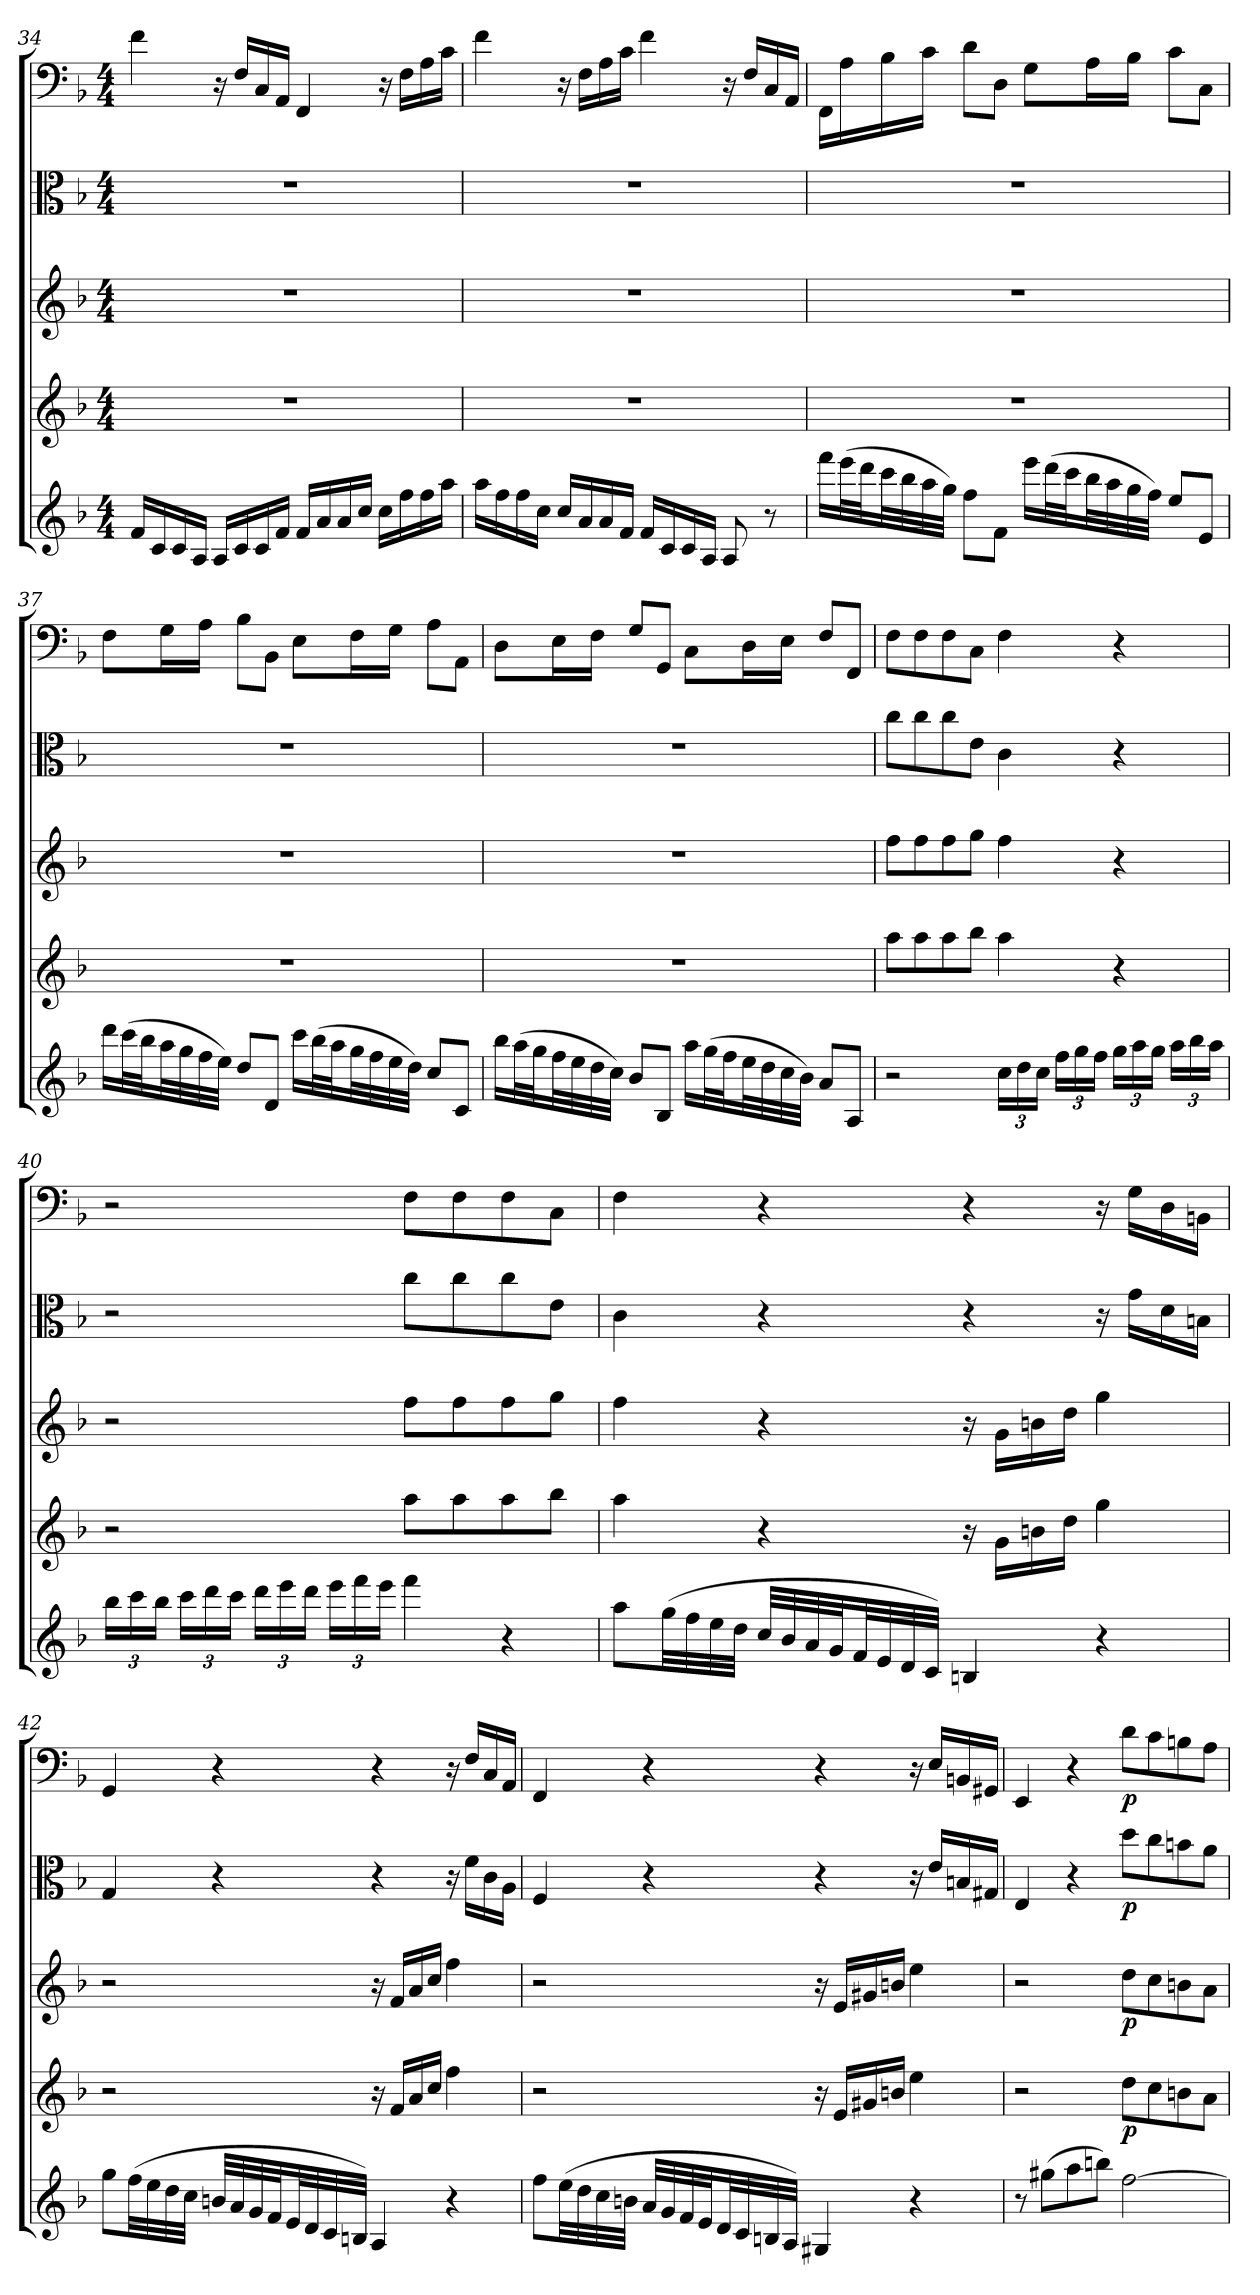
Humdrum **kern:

**kern	**kern	**dynam	**kern	**dynam	**kern	**dynam	**kern	**dynam
*part5	*part4	*part4	*part3	*part3	*part2	*part2	*part1	*part1
*staff5	*staff4	*staff4	*staff3	*staff3	*staff2	*staff2	*staff1	*staff1
*clefG2	*clefG2	*	*clefG2	*	*clefC3	*	*clefF4	*
*k[b-]	*k[b-]	*	*k[b-]	*	*k[b-]	*	*k[b-]	*
*F:	*F:	*	*F:	*	*F:	*	*F:	*
*M4/4	*M4/4	*	*M4/4	*	*M4/4	*	*M4/4	*
=34	=34	=34	=34	=34	=34	=34	=34	=34
16f/LL	1r	.	1r	.	1r	.	4f\	.
16c/	.	.	.	.	.	.	.	.
16c/	.	.	.	.	.	.	.	.
16A/JJ	.	.	.	.	.	.	.	.
16A/LL	.	.	.	.	.	.	16r	.
16c/	.	.	.	.	.	.	16F/LL	.
16c/	.	.	.	.	.	.	16C/	.
16f/JJ	.	.	.	.	.	.	16AA/JJ	.
16f/LL	.	.	.	.	.	.	4FF/	.
16a/	.	.	.	.	.	.	.	.
16a/	.	.	.	.	.	.	.	.
16cc/JJ	.	.	.	.	.	.	.	.
16cc\LL	.	.	.	.	.	.	16r	.
16ff\	.	.	.	.	.	.	16F\LL	.
16ff\	.	.	.	.	.	.	16A\	.
16aa\JJ	.	.	.	.	.	.	16c\JJ	.
=35	=35	=35	=35	=35	=35	=35	=35	=35
16aa\LL	1r	.	1r	.	1r	.	4f\	.
16ff\	.	.	.	.	.	.	.	.
16ff\	.	.	.	.	.	.	.	.
16cc\JJ	.	.	.	.	.	.	.	.
16cc/LL	.	.	.	.	.	.	16r	.
16a/	.	.	.	.	.	.	16F\LL	.
16a/	.	.	.	.	.	.	16A\	.
16f/JJ	.	.	.	.	.	.	16c\JJ	.
16f/LL	.	.	.	.	.	.	4f\	.
16c/	.	.	.	.	.	.	.	.
16c/	.	.	.	.	.	.	.	.
16A/JJ	.	.	.	.	.	.	.	.
8A/	.	.	.	.	.	.	16r	.
.	.	.	.	.	.	.	16F/LL	.
8r	.	.	.	.	.	.	16C/	.
.	.	.	.	.	.	.	16AA/JJ	.
=36	=36	=36	=36	=36	=36	=36	=36	=36
16fff\LL	1r	.	1r	.	1r	.	16FF\LL	.
(32eee\L	.	.	.	.	.	.	16A\	.
32ddd\J	.	.	.	.	.	.	.	.
32ccc\L	.	.	.	.	.	.	16B-\	.
32bb-\	.	.	.	.	.	.	.	.
32aa\	.	.	.	.	.	.	16c\JJ	.
32gg\JJJ)	.	.	.	.	.	.	.	.
8ff\L	.	.	.	.	.	.	8d\L	.
8f\J	.	.	.	.	.	.	8D\J	.
16eee\LL	.	.	.	.	.	.	8G\L	.
(32ddd\L	.	.	.	.	.	.	.	.
32ccc\J	.	.	.	.	.	.	.	.
32bb-\L	.	.	.	.	.	.	16A\L	.
32aa\	.	.	.	.	.	.	.	.
32gg\	.	.	.	.	.	.	16B-\JJ	.
32ff\JJJ)	.	.	.	.	.	.	.	.
8ee/L	.	.	.	.	.	.	8c\L	.
8e/J	.	.	.	.	.	.	8C\J	.
=37	=37	=37	=37	=37	=37	=37	=37	=37
16ddd\LL	1r	.	1r	.	1r	.	8F\L	.
(32ccc\L	.	.	.	.	.	.	.	.
32bb-\J	.	.	.	.	.	.	.	.
32aa\L	.	.	.	.	.	.	16G\L	.
32gg\	.	.	.	.	.	.	.	.
32ff\	.	.	.	.	.	.	16A\JJ	.
32ee\JJJ)	.	.	.	.	.	.	.	.
8dd/L	.	.	.	.	.	.	8B-\L	.
8d/J	.	.	.	.	.	.	8BB-\J	.
16ccc\LL	.	.	.	.	.	.	8E\L	.
(32bb-\L	.	.	.	.	.	.	.	.
32aa\J	.	.	.	.	.	.	.	.
32gg\L	.	.	.	.	.	.	16F\L	.
32ff\	.	.	.	.	.	.	.	.
32ee\	.	.	.	.	.	.	16G\JJ	.
32dd\JJJ)	.	.	.	.	.	.	.	.
8cc/L	.	.	.	.	.	.	8A\L	.
8c/J	.	.	.	.	.	.	8AA\J	.
=38	=38	=38	=38	=38	=38	=38	=38	=38
16bb-\LL	1r	.	1r	.	1r	.	8D\L	.
(32aa\L	.	.	.	.	.	.	.	.
32gg\J	.	.	.	.	.	.	.	.
32ff\L	.	.	.	.	.	.	16E\L	.
32ee\	.	.	.	.	.	.	.	.
32dd\	.	.	.	.	.	.	16F\JJ	.
32cc\JJJ)	.	.	.	.	.	.	.	.
8b-/L	.	.	.	.	.	.	8G/L	.
8B-/J	.	.	.	.	.	.	8GG/J	.
16aa\LL	.	.	.	.	.	.	8C\L	.
(32gg\L	.	.	.	.	.	.	.	.
32ff\J	.	.	.	.	.	.	.	.
32ee\L	.	.	.	.	.	.	16D\L	.
32dd\	.	.	.	.	.	.	.	.
32cc\	.	.	.	.	.	.	16E\JJ	.
32b-\JJJ)	.	.	.	.	.	.	.	.
8a/L	.	.	.	.	.	.	8F/L	.
8A/J	.	.	.	.	.	.	8FF/J	.
=39	=39	=39	=39	=39	=39	=39	=39	=39
2r	8aa\L	.	8ff\L	.	8cc\L	.	8F\L	.
.	8aa\	.	8ff\	.	8cc\	.	8F\	.
.	8aa\	.	8ff\	.	8cc\	.	8F\	.
.	8bb-\J	.	8gg\J	.	8e\J	.	8C\J	.
24cc\LL	4aa\	.	4ff\	.	4c\	.	4F\	.
24dd\	.	.	.	.	.	.	.	.
24cc\JJ	.	.	.	.	.	.	.	.
24ff\LL	.	.	.	.	.	.	.	.
24gg\	.	.	.	.	.	.	.	.
24ff\JJ	.	.	.	.	.	.	.	.
24gg\LL	4r	.	4r	.	4r	.	4r	.
24aa\	.	.	.	.	.	.	.	.
24gg\JJ	.	.	.	.	.	.	.	.
24aa\LL	.	.	.	.	.	.	.	.
24bb-\	.	.	.	.	.	.	.	.
24aa\JJ	.	.	.	.	.	.	.	.
=40	=40	=40	=40	=40	=40	=40	=40	=40
24bb-\LL	2r	.	2r	.	2r	.	2r	.
24ccc\	.	.	.	.	.	.	.	.
24bb-\JJ	.	.	.	.	.	.	.	.
24ccc\LL	.	.	.	.	.	.	.	.
24ddd\	.	.	.	.	.	.	.	.
24ccc\JJ	.	.	.	.	.	.	.	.
24ddd\LL	.	.	.	.	.	.	.	.
24eee\	.	.	.	.	.	.	.	.
24ddd\JJ	.	.	.	.	.	.	.	.
24eee\LL	.	.	.	.	.	.	.	.
24fff\	.	.	.	.	.	.	.	.
24eee\JJ	.	.	.	.	.	.	.	.
4fff\	8aa\L	.	8ff\L	.	8cc\L	.	8F\L	.
.	8aa\	.	8ff\	.	8cc\	.	8F\	.
4r	8aa\	.	8ff\	.	8cc\	.	8F\	.
.	8bb-\J	.	8gg\J	.	8e\J	.	8C\J	.
=41	=41	=41	=41	=41	=41	=41	=41	=41
8aa\L	4aa\	.	4ff\	.	4c\	.	4F\	.
(32gg\LL	.	.	.	.	.	.	.	.
32ff\	.	.	.	.	.	.	.	.
32ee\	.	.	.	.	.	.	.	.
32dd\JJJ	.	.	.	.	.	.	.	.
32cc/LLL	4r	.	4r	.	4r	.	4r	.
32b-/	.	.	.	.	.	.	.	.
32a/	.	.	.	.	.	.	.	.
32g/J	.	.	.	.	.	.	.	.
32f/L	.	.	.	.	.	.	.	.
32e/	.	.	.	.	.	.	.	.
32d/	.	.	.	.	.	.	.	.
32c/JJJ)	.	.	.	.	.	.	.	.
4Bn/	16r	.	16r	.	4r	.	4r	.
.	16g\LL	.	16g\LL	.	.	.	.	.
.	16bn\	.	16bn\	.	.	.	.	.
.	16dd\JJ	.	16dd\JJ	.	.	.	.	.
4r	4gg\	.	4gg\	.	16r	.	16r	.
.	.	.	.	.	16g\LL	.	16G\LL	.
.	.	.	.	.	16d\	.	16D\	.
.	.	.	.	.	16Bn\JJ	.	16BBn\JJ	.
=42	=42	=42	=42	=42	=42	=42	=42	=42
8gg\L	2r	.	2r	.	4G/	.	4GG/	.
(32ff\LL	.	.	.	.	.	.	.	.
32ee\	.	.	.	.	.	.	.	.
32dd\	.	.	.	.	.	.	.	.
32cc\JJJ	.	.	.	.	.	.	.	.
32bn/LLL	.	.	.	.	4r	.	4r	.
32a/	.	.	.	.	.	.	.	.
32g/	.	.	.	.	.	.	.	.
32f/J	.	.	.	.	.	.	.	.
32e/L	.	.	.	.	.	.	.	.
32d/	.	.	.	.	.	.	.	.
32c/	.	.	.	.	.	.	.	.
32Bn/JJJ)	.	.	.	.	.	.	.	.
4A/	16r	.	16r	.	4r	.	4r	.
.	16f/LL	.	16f/LL	.	.	.	.	.
.	16a/	.	16a/	.	.	.	.	.
.	16cc/JJ	.	16cc/JJ	.	.	.	.	.
4r	4ff\	.	4ff\	.	16r	.	16r	.
.	.	.	.	.	16f\LL	.	16F/LL	.
.	.	.	.	.	16c\	.	16C/	.
.	.	.	.	.	16A\JJ	.	16AA/JJ	.
=43	=43	=43	=43	=43	=43	=43	=43	=43
8ff\L	2r	.	2r	.	4F/	.	4FF/	.
(32ee\LL	.	.	.	.	.	.	.	.
32dd\	.	.	.	.	.	.	.	.
32cc\	.	.	.	.	.	.	.	.
32bn\JJJ	.	.	.	.	.	.	.	.
32a/LLL	.	.	.	.	4r	.	4r	.
32g/	.	.	.	.	.	.	.	.
32f/	.	.	.	.	.	.	.	.
32e/J	.	.	.	.	.	.	.	.
32d/L	.	.	.	.	.	.	.	.
32c/	.	.	.	.	.	.	.	.
32Bn/	.	.	.	.	.	.	.	.
32A/JJJ)	.	.	.	.	.	.	.	.
4G#X/	16r	.	16r	.	4r	.	4r	.
.	16e/LL	.	16e/LL	.	.	.	.	.
.	16g#X/	.	16g#X/	.	.	.	.	.
.	16bn/JJ	.	16bn/JJ	.	.	.	.	.
4r	4ee\	.	4ee\	.	16r	.	16r	.
.	.	.	.	.	16e/LL	.	16E/LL	.
.	.	.	.	.	16Bn/	.	16BBn/	.
.	.	.	.	.	16G#X/JJ	.	16GG#X/JJ	.
=44	=44	=44	=44	=44	=44	=44	=44	=44
8r	2r	.	2r	.	4E/	.	4EE/	.
(8gg#X\L	.	.	.	.	.	.	.	.
8aa\	.	.	.	.	4r	.	4r	.
8bbn\J)	.	.	.	.	.	.	.	.
[2ff\	8dd\L	p	8dd\L	p	8dd\L	p	8d\L	p
.	8cc\	.	8cc\	.	8cc\	.	8c\	.
.	8bn\	.	8bn\	.	8bn\	.	8Bn\	.
.	8a\J	.	8a\J	.	8a\J	.	8A\J	.
=	=	=	=	=	=	=	=	=
*-	*-	*-	*-	*-	*-	*-	*-	*-
